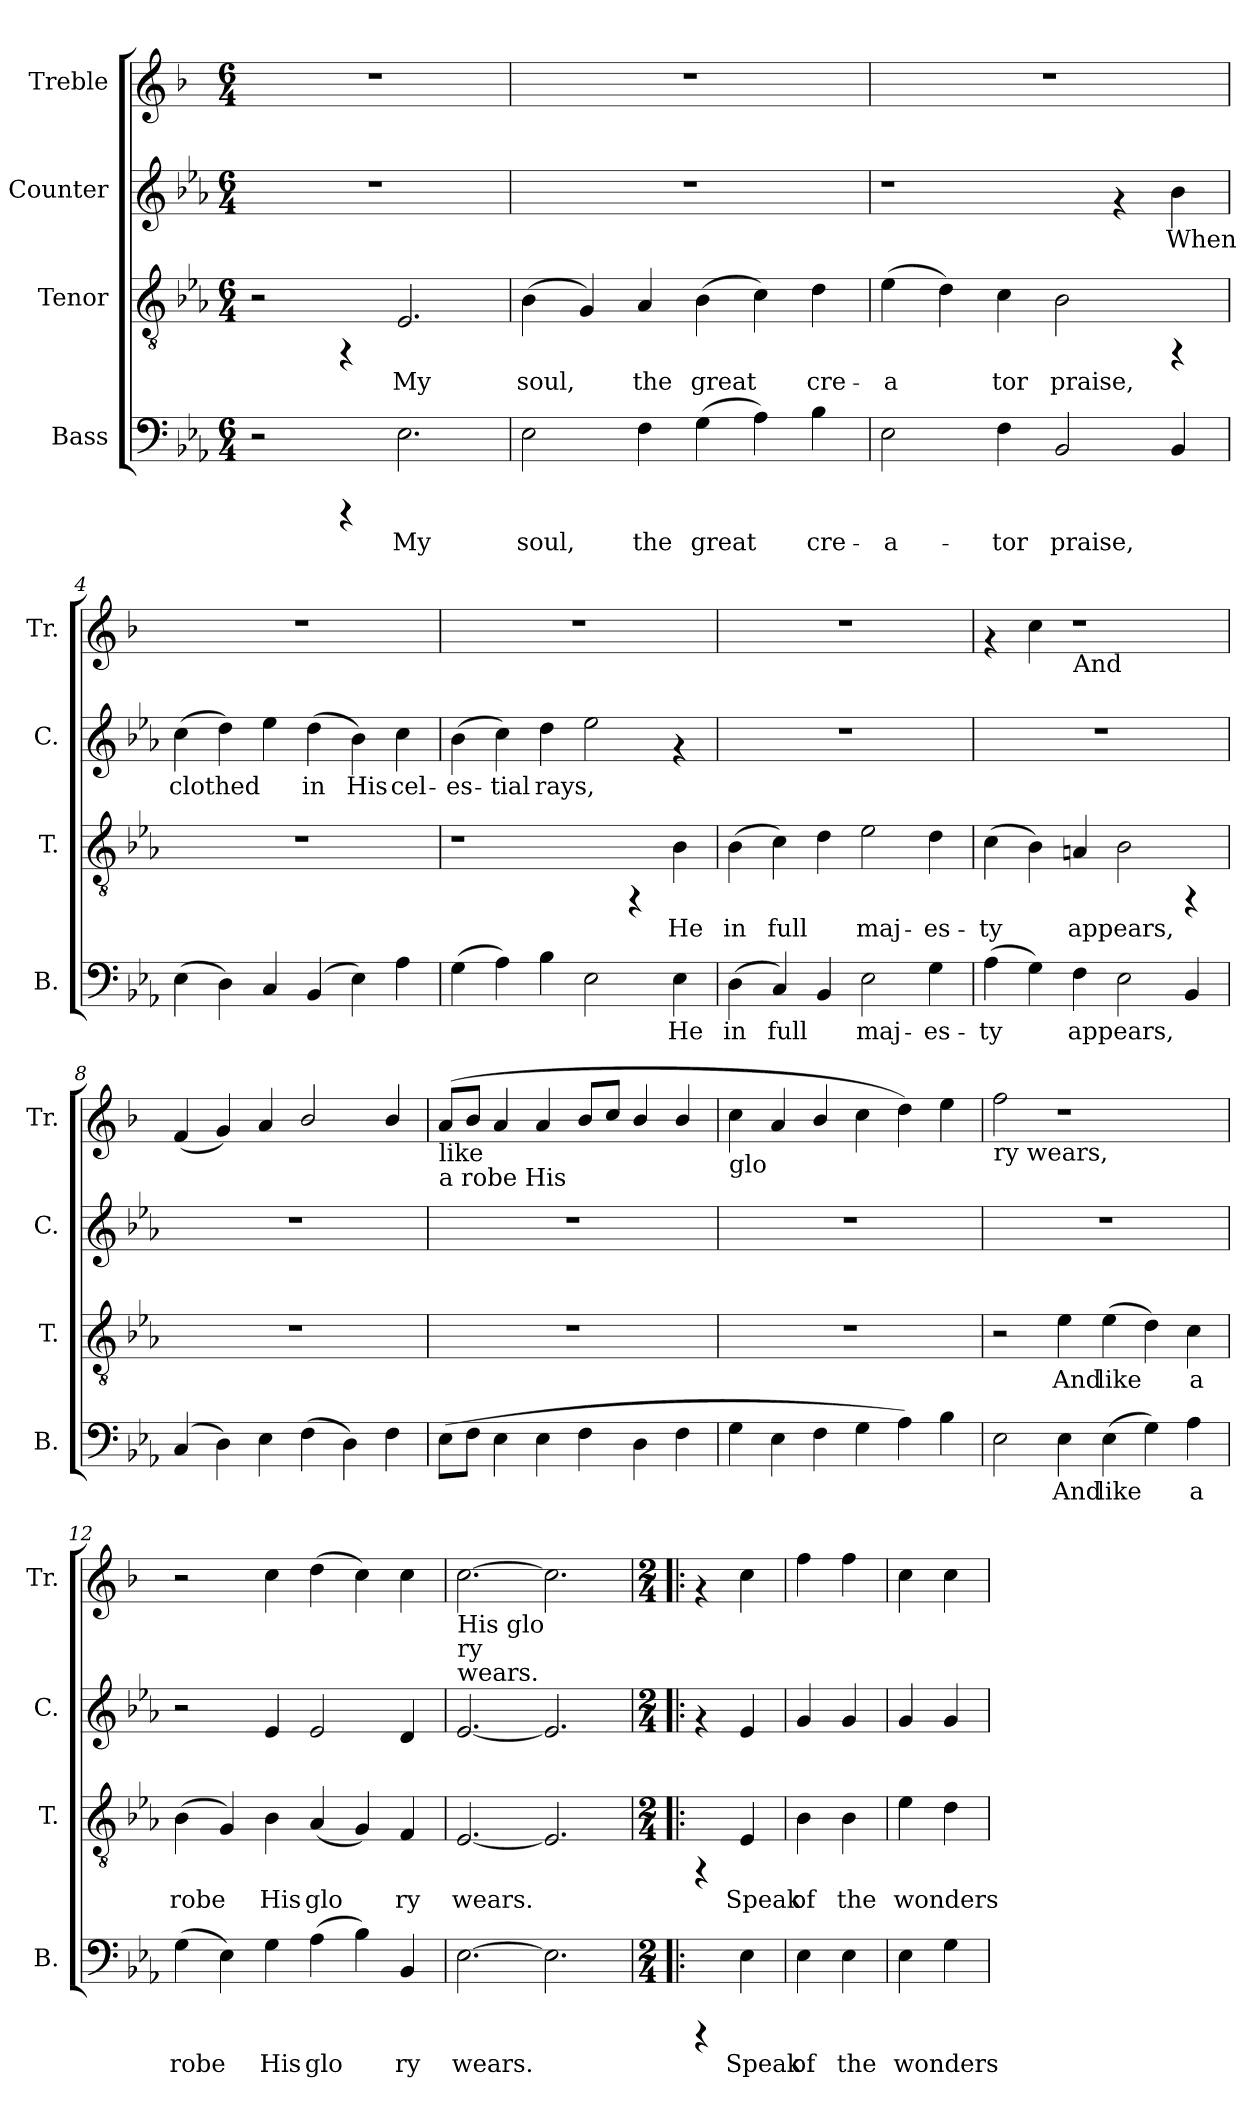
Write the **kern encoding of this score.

**kern	**text	**kern	**text	**kern	**text	**kern
*part4	*part4	*part3	*part3	*part2	*part2	*part1
*staff4	*staff4	*staff3	*staff3	*staff2	*staff2	*staff1
*I"Bass	*	*I"Tenor	*	*I"Counter	*	*I"Treble
*I'B.	*	*I'T.	*	*I'C.	*	*I'Tr.
!!LO:PB:g=z
*stria5	*	*stria5	*	*stria5	*	*stria5
*clefF4	*	*clefGv2	*	*clefG2	*	*clefG2
*	*	*	*	*	*	*ITrd1c2
*k[b-e-a-]	*	*k[b-e-a-]	*	*k[b-e-a-]	*	*k[b-e-a-]
*E-:	*	*E-:	*	*E-:	*	*E-:
*M6/4	*	*M6/4	*	*M6/4	*	*M6/4
=1	=1	=1	=1	=1	=1	=1
2r	.	2r	.	1.r	.	1.r
4rCCC	.	4rFF	.	.	.	.
!	!LO:LY:a:cj	!	!LO:LY:b:cj	!	!	!
2.E-\	My	2.E-/	My	.	.	.
=2	=2	=2	=2	=2	=2	=2
!	!LO:LY:a:cj	!	!LO:LY:b:cj	!	!	!
2E-\	soul,	(>4B-\	soul,	1.r	.	1.r
!	!	!	!LO:LY:b:cj	!	!	!
.	.	4G/)	.	.	.	.
!	!LO:LY:a:cj	!	!LO:LY:b:cj	!	!	!
4F\	the	4A-/	the	.	.	.
!	!LO:LY:a:cj	!	!LO:LY:b:cj	!	!	!
(>4G\	great	(>4B-\	great	.	.	.
!	!LO:LY:a:cj	!	!LO:LY:b:cj	!	!	!
4A-\)	.	4c\)	.	.	.	.
!	!LO:LY:a:cj	!	!LO:LY:b:cj	!	!	!
4B-\	cre-	4d\	cre-	.	.	.
=3	=3	=3	=3	=3	=3	=3
!	!LO:LY:a:cj	!	!LO:LY:b:cj	!	!	!
2E-\	-a-	(>4e-\	-a-	1r	.	1.r
!	!	!	!LO:LY:b:cj	!	!	!
.	.	4d\)	--	.	.	.
!	!LO:LY:a:cj	!	!LO:LY:b:cj	!	!	!
4F\	-tor	4c\	-tor	.	.	.
!	!LO:LY:a:cj	!	!LO:LY:b:cj	!	!	!
2BB-/	praise,	2B-\	praise,	.	.	.
.	.	.	.	4rf	.	.
!	!LO:LY:a:cj	!	!	!	!LO:LY:b:cj	!
4BB-/	.	4rFF	.	4b-\	When	.
=4	=4	=4	=4	=4	=4	=4
!	!LO:LY:a:cj	!	!	!	!LO:LY:b:cj	!
(>4E-\	.	1.r	.	(>4cc\	clothed	1.r
!	!LO:LY:a:cj	!	!	!	!LO:LY:b:cj	!
4D\)	.	.	.	4dd\)	.	.
!	!LO:LY:a:cj	!	!	!	!LO:LY:b:cj	!
4C/	.	.	.	4ee-\	.	.
!	!LO:LY:a:cj	!	!	!	!LO:LY:b:cj	!
(>4BB-/	.	.	.	(>4dd\	in	.
!	!LO:LY:a:cj	!	!	!	!LO:LY:b:cj	!
4E-\)	.	.	.	4b-\)	His	.
!	!LO:LY:a:cj	!	!	!	!LO:LY:b:cj	!
4A-\	.	.	.	4cc\	cel-	.
=5	=5	=5	=5	=5	=5	=5
!	!LO:LY:a:cj	!	!	!	!LO:LY:b:cj	!
(>4G\	.	1r	.	(>4b-\	-es-	1.r
!	!LO:LY:a:cj	!	!	!	!LO:LY:b:cj	!
4A-\)	.	.	.	4cc\)	-tial	.
!	!LO:LY:a:cj	!	!	!	!LO:LY:b:cj	!
4B-\	.	.	.	4dd\	rays,	.
!	!LO:LY:a:cj	!	!	!	!LO:LY:b:cj	!
2E-\	.	.	.	2ee-\	.	.
.	.	4rFF	.	.	.	.
!	!LO:LY:a:cj	!	!LO:LY:b:cj	!	!	!
4E-\	He	4B-\	He	4rf	.	.
=6	=6	=6	=6	=6	=6	=6
!	!LO:LY:a:cj	!	!LO:LY:b:cj	!	!	!
(>4D\	in	(>4B-\	in	1.r	.	1.r
!	!LO:LY:a:cj	!	!LO:LY:b:cj	!	!	!
4C/)	full	4c\)	full	.	.	.
!	!LO:LY:a:cj	!	!LO:LY:b:cj	!	!	!
4BB-/	.	4d\	.	.	.	.
!	!LO:LY:a:cj	!	!LO:LY:b:cj	!	!	!
2E-\	maj-	2e-\	maj-	.	.	.
!	!LO:LY:a:cj	!	!LO:LY:b:cj	!	!	!
4G\	-es-	4d\	-es-	.	.	.
=7	=7	=7	=7	=7	=7	=7
!	!LO:LY:a:cj	!	!LO:LY:b:cj	!	!	!
(>4A-\	-ty	(>4c\	-ty	1.r	.	4rf
!	!LO:LY:a:cj	!	!LO:LY:b:cj	!	!	!
4G\)	.	4B-\)	.	.	.	4b-\
!	!	!	!	!	!	!LO:TX:b:t=And
!	!LO:LY:a:cj	!	!LO:LY:b:cj	!	!	!
4F\	appears,	4An/	appears,	.	.	1r
!	!LO:LY:a:cj	!	!LO:LY:b:cj	!	!	!
2E-\	.	2B-\	.	.	.	.
!	!LO:LY:a:cj	!	!	!	!	!
4BB-/	.	4rFF	.	.	.	.
=8	=8	=8	=8	=8	=8	=8
!	!LO:LY:a:cj	!	!	!	!	!
(>4C/	.	1.r	.	1.r	.	(<4e-/
!	!LO:LY:a:cj	!	!	!	!	!
4D\)	.	.	.	.	.	4f/)
!	!LO:LY:a:cj	!	!	!	!	!
4E-\	.	.	.	.	.	4g/
!	!LO:LY:a:cj	!	!	!	!	!
(>4F\	.	.	.	.	.	2a-/
!	!LO:LY:a:cj	!	!	!	!	!
4D\)	.	.	.	.	.	.
!	!LO:LY:a:cj	!	!	!	!	!
4F\	.	.	.	.	.	4a-/
!!LO:LB:g=z
=9	=9	=9	=9	=9	=9	=9
!	!	!	!	!	!	!LO:TX:b:t=like
!	!	!	!	!	!	!LO:TX:b:t=a robe His
!	!LO:LY:a:cj	!	!	!	!	!
(>8E-\L	.	1.r	.	1.r	.	(<8g/L
!	!LO:LY:a:cj	!	!	!	!	!
8F\J	.	.	.	.	.	8a-/J
!	!LO:LY:a:cj	!	!	!	!	!
4E-\	.	.	.	.	.	4g/
!	!LO:LY:a:cj	!	!	!	!	!
4E-\	.	.	.	.	.	4g/
!	!LO:LY:a:cj	!	!	!	!	!
4F\	.	.	.	.	.	8a-/L
.	.	.	.	.	.	8b-/J
!	!LO:LY:a:cj	!	!	!	!	!
4D\	.	.	.	.	.	4a-/
!	!LO:LY:a:cj	!	!	!	!	!
4F\	.	.	.	.	.	4a->/
=10	=10	=10	=10	=10	=10	=10
!	!	!	!	!	!	!LO:TX:b:t=glo
!	!LO:LY:a:cj	!	!	!	!	!
4G\	.	1.r	.	1.r	.	4b-\
!	!LO:LY:a:cj	!	!	!	!	!
4E-\	.	.	.	.	.	4g/
!	!LO:LY:a:cj	!	!	!	!	!
4F\	.	.	.	.	.	4a-/
!	!LO:LY:a:cj	!	!	!	!	!
4G\	.	.	.	.	.	4b-\
!	!LO:LY:a:cj	!	!	!	!	!
4A-\)	.	.	.	.	.	4cc\)
!	!LO:LY:a:cj	!	!	!	!	!
4B-\	.	.	.	.	.	4dd\
=11	=11	=11	=11	=11	=11	=11
!	!	!	!	!	!	!LO:TX:b:t=ry wears,
!	!LO:LY:a:cj	!	!	!	!	!
2E-\	.	2r	.	1.r	.	2ee-\
!	!LO:LY:a:cj	!	!LO:LY:b:cj	!	!	!
4E-\	And	4e-\	And	.	.	1r
!	!LO:LY:a:cj	!	!LO:LY:b:cj	!	!	!
(>4E-\	like	(>4e-\	like	.	.	.
!	!LO:LY:a:cj	!	!LO:LY:b:cj	!	!	!
4G\)	.	4d\)	.	.	.	.
!	!LO:LY:a:cj	!	!LO:LY:b:cj	!	!	!
4A-\	a	4c\	a	.	.	.
=12	=12	=12	=12	=12	=12	=12
!	!LO:LY:a:cj	!	!LO:LY:b:cj	!	!	!
(>4G\	robe	(>4B-\	robe	2r	.	2r
!	!LO:LY:a:cj	!	!LO:LY:b:cj	!	!	!
4E-\)	.	4G/)	.	.	.	.
!	!LO:LY:a:cj	!	!LO:LY:b:cj	!	!LO:LY:b:cj	!
4G\	His	4B-\	His	4e-/	.	4b-\
!	!LO:LY:a:cj	!	!LO:LY:b:cj	!	!LO:LY:b:cj	!
(>4A-\	glo-	(<4A-/	glo-	2e-/	.	(>4cc\
!	!LO:LY:a:cj	!	!LO:LY:b:cj	!	!	!
4B-\)	--	4G/)	--	.	.	4b-\)
!	!LO:LY:a:cj	!	!LO:LY:b:cj	!	!LO:LY:b:cj	!
4BB-/	-ry	4F/	-ry	4d/	.	4b-\
=13	=13	=13	=13	=13	=13	=13
!	!	!	!	!	!	!LO:TX:b:t=His glo
!	!	!	!	!	!	!LO:TX:b:t=ry
!	!	!	!	!	!	!LO:TX:b:t=wears.
!	!LO:LY:a:cj	!	!LO:LY:b:cj	!	!LO:LY:b:cj	!
[>2.E-\	wears.	[<2.E-/	wears.	[<2.e-/	.	[>2.b-\
!	!LO:LY:a:cj	!	!LO:LY:b:cj	!	!LO:LY:b:cj	!
2.E-\]	.	2.E-/]	.	2.e-/]	.	2.b-\]
=14!|:	=14!|:	=14!|:	=14!|:	=14!|:	=14!|:	=14!|:
*M2/4	*	*M2/4	*	*M2/4	*	*M2/4
4rCCC	.	4rFF	.	4rf	.	4rf
!	!LO:LY:a:cj	!	!LO:LY:b:cj	!	!LO:LY:b:cj	!
4E-\	Speak	4E-/	Speak	4e-/	.	4b-\
=15	=15	=15	=15	=15	=15	=15
!	!LO:LY:a:cj	!	!LO:LY:b:cj	!	!LO:LY:b:cj	!
4E-\	of	4B-\	of	4g/	.	4ee->\
!	!LO:LY:a:cj	!	!LO:LY:b:cj	!	!LO:LY:b:cj	!
4E-\	the	4B-\	the	4g/	.	4ee-\
=16	=16	=16	=16	=16	=16	=16
!	!LO:LY:a:cj	!	!LO:LY:b:cj	!	!LO:LY:b:cj	!
4E-\	wonders	4e-\	wonders	4g/	.	4b-\
!	!LO:LY:a:cj	!	!LO:LY:b:cj	!	!LO:LY:b:cj	!
4G\	.	4d\	.	4g/	.	4b-\
=	=	=	=	=	=	=
*-	*-	*-	*-	*-	*-	*-
